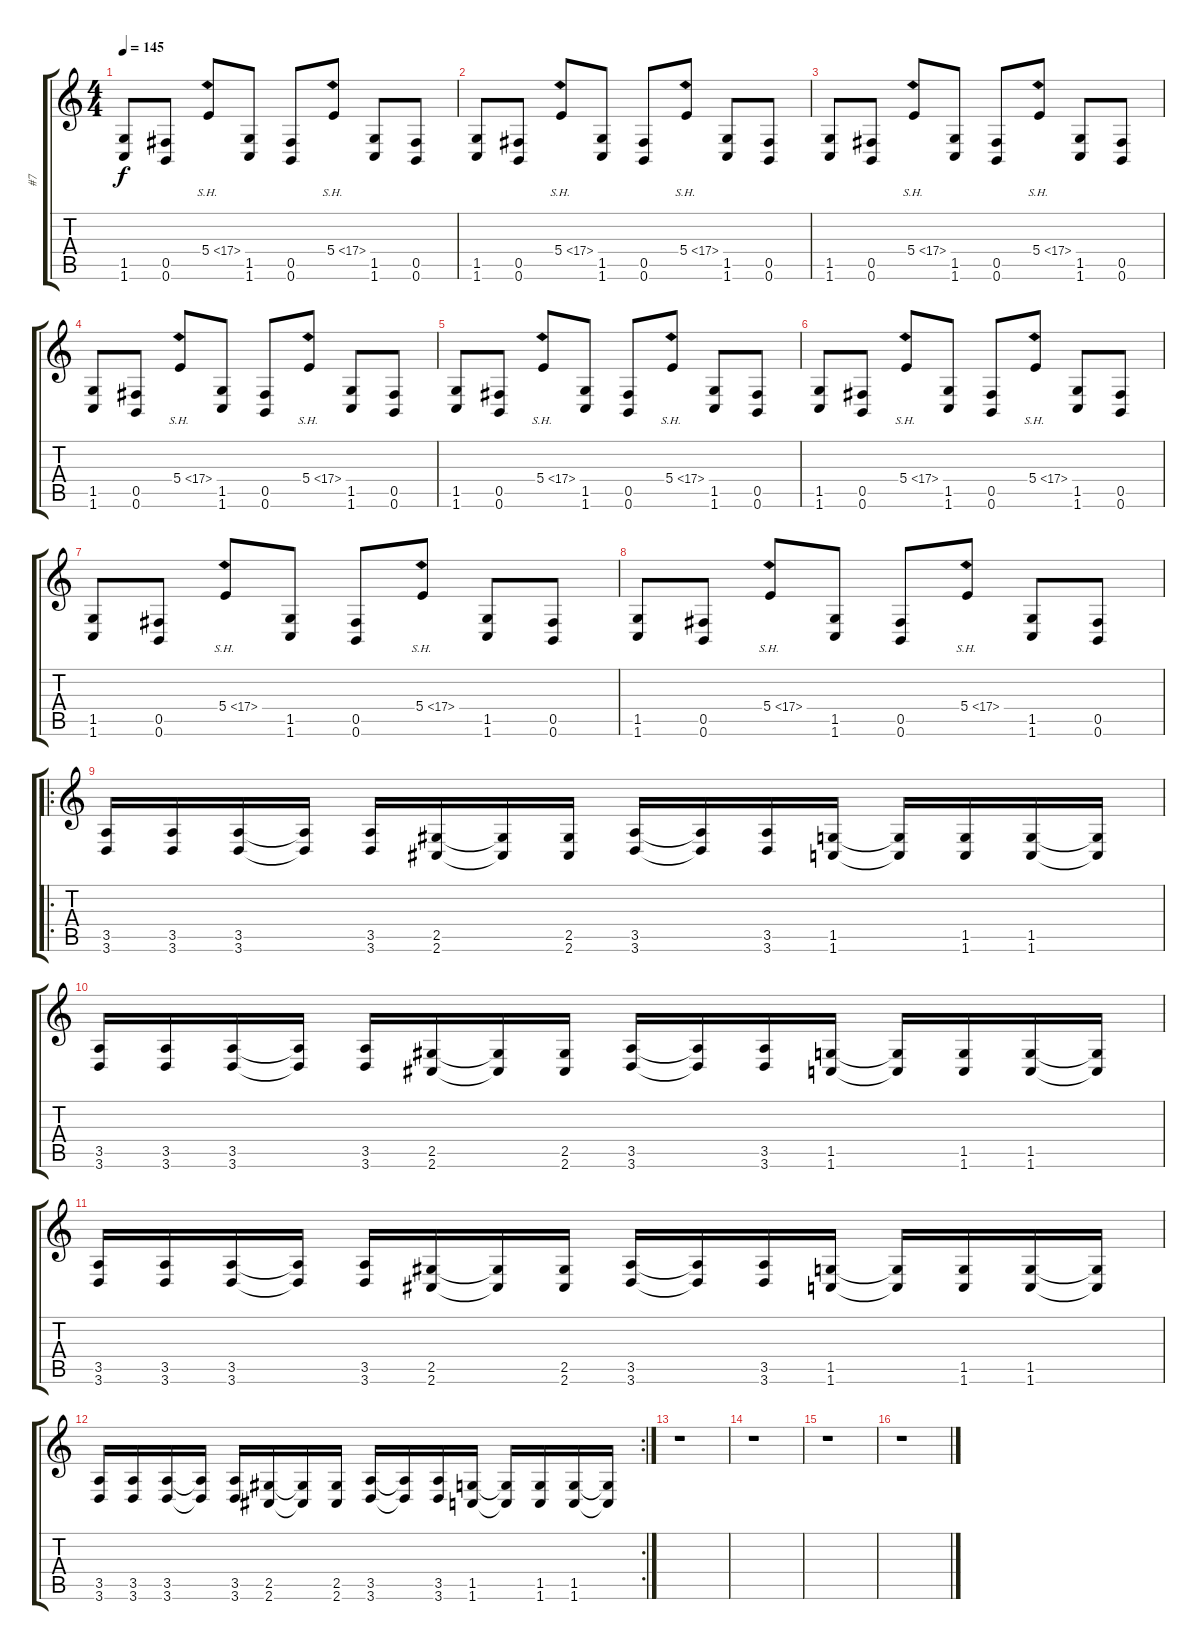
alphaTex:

\track ("#7" "#7") {instrument overdrivenguitar}
\staff {score tabs}
\tuning (Db4 Ab3 E3 B2 Gb2 B1) {hide}
\ts (4 4)
\tempo 145
\clef g2
\ks c
(1.5 1.6).8{dy f} (0.5 0.6).8 5.4{sh 12}.8 (1.5 1.6).8 (0.5 0.6).8 5.4{sh 12}.8 (1.5 1.6).8 (0.5 0.6).8 |
(1.5 1.6).8 (0.5 0.6).8 5.4{sh 12}.8 (1.5 1.6).8 (0.5 0.6).8 5.4{sh 12}.8 (1.5 1.6).8 (0.5 0.6).8 |
(1.5 1.6).8 (0.5 0.6).8 5.4{sh 12}.8 (1.5 1.6).8 (0.5 0.6).8 5.4{sh 12}.8 (1.5 1.6).8 (0.5 0.6).8 |
(1.5 1.6).8 (0.5 0.6).8 5.4{sh 12}.8 (1.5 1.6).8 (0.5 0.6).8 5.4{sh 12}.8 (1.5 1.6).8 (0.5 0.6).8 |
(1.5 1.6).8 (0.5 0.6).8 5.4{sh 12}.8 (1.5 1.6).8 (0.5 0.6).8 5.4{sh 12}.8 (1.5 1.6).8 (0.5 0.6).8 |
(1.5 1.6).8 (0.5 0.6).8 5.4{sh 12}.8 (1.5 1.6).8 (0.5 0.6).8 5.4{sh 12}.8 (1.5 1.6).8 (0.5 0.6).8 |
(1.5 1.6).8 (0.5 0.6).8 5.4{sh 12}.8 (1.5 1.6).8 (0.5 0.6).8 5.4{sh 12}.8 (1.5 1.6).8 (0.5 0.6).8 |
(1.5 1.6).8 (0.5 0.6).8 5.4{sh 12}.8 (1.5 1.6).8 (0.5 0.6).8 5.4{sh 12}.8 (1.5 1.6).8 (0.5 0.6).8 |
\ro
(3.5 3.6).16 (3.5 3.6).16 (3.5 3.6).16 (3.5{t} 3.6{t}).16 (3.5 3.6).16 (2.5 2.6).16 (2.5{t} 2.6{t}).16 (2.5 2.6).16 (3.5 3.6).16 (3.5{t} 3.6{t}).16 (3.5 3.6).16 (1.5 1.6).16 (1.5{t} 1.6{t}).16 (1.5 1.6).16 (1.5 1.6).16 (1.5{t} 1.6{t}).16 |
(3.5 3.6).16 (3.5 3.6).16 (3.5 3.6).16 (3.5{t} 3.6{t}).16 (3.5 3.6).16 (2.5 2.6).16 (2.5{t} 2.6{t}).16 (2.5 2.6).16 (3.5 3.6).16 (3.5{t} 3.6{t}).16 (3.5 3.6).16 (1.5 1.6).16 (1.5{t} 1.6{t}).16 (1.5 1.6).16 (1.5 1.6).16 (1.5{t} 1.6{t}).16 |
(3.5 3.6).16 (3.5 3.6).16 (3.5 3.6).16 (3.5{t} 3.6{t}).16 (3.5 3.6).16 (2.5 2.6).16 (2.5{t} 2.6{t}).16 (2.5 2.6).16 (3.5 3.6).16 (3.5{t} 3.6{t}).16 (3.5 3.6).16 (1.5 1.6).16 (1.5{t} 1.6{t}).16 (1.5 1.6).16 (1.5 1.6).16 (1.5{t} 1.6{t}).16 |
\rc 2
(3.5 3.6).16 (3.5 3.6).16 (3.5 3.6).16 (3.5{t} 3.6{t}).16 (3.5 3.6).16 (2.5 2.6).16 (2.5{t} 2.6{t}).16 (2.5 2.6).16 (3.5 3.6).16 (3.5{t} 3.6{t}).16 (3.5 3.6).16 (1.5 1.6).16 (1.5{t} 1.6{t}).16 (1.5 1.6).16 (1.5 1.6).16 (1.5{t} 1.6{t}).16 |
r.1 |
r.1 |
r.1 |
r.1
